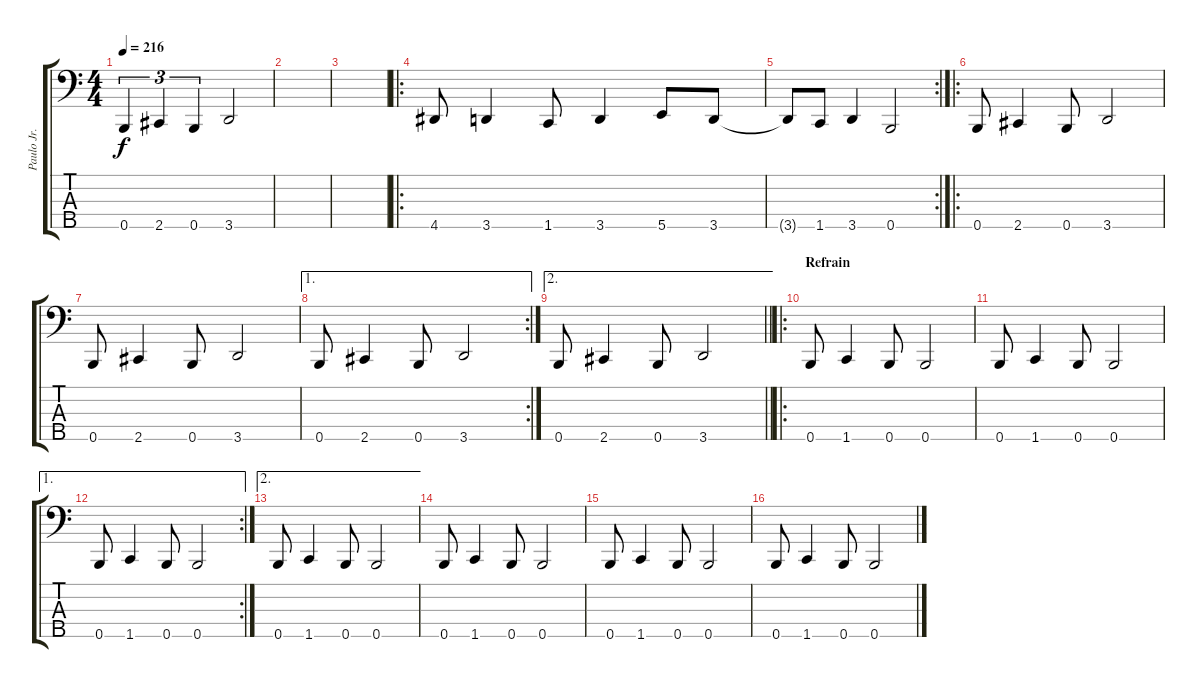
\track ("Paulo Jr." "Paulo Jr.") {instrument electricbasspick}
\staff {score tabs}
\tuning (G2 D2 A1 E1 B0) {hide}
\ts (4 4)
\tempo 216
\clef f4
\ks c
0.5.4{tu (3 2) dy f} 2.5.4{tu (3 2)} 0.5.4{tu (3 2)} 3.5.2 |
|
|
\ro
4.5.8 3.5.4 1.5.8 3.5.4 5.5.8 3.5.8 |
\rc 2
3.5{t}.8 1.5.8 3.5.4 0.5.2 |
\ro
0.5.8 2.5.4 0.5.8 3.5.2 |
0.5.8 2.5.4 0.5.8 3.5.2 |
\ae 1
\rc 2
0.5.8 2.5.4 0.5.8 3.5.2 |
\ae 2
\barLineRight lightlight
0.5.8 2.5.4 0.5.8 3.5.2 |
\ro
\section ("" "Refrain")
0.5.8 1.5.4 0.5.8 0.5.2 |
0.5.8 1.5.4 0.5.8 0.5.2 |
\ae 1
\rc 2
0.5.8 1.5.4 0.5.8 0.5.2 |
\ae 2
0.5.8 1.5.4 0.5.8 0.5.2 |
0.5.8 1.5.4 0.5.8 0.5.2 |
0.5.8 1.5.4 0.5.8 0.5.2 |
0.5.8 1.5.4 0.5.8 0.5.2
